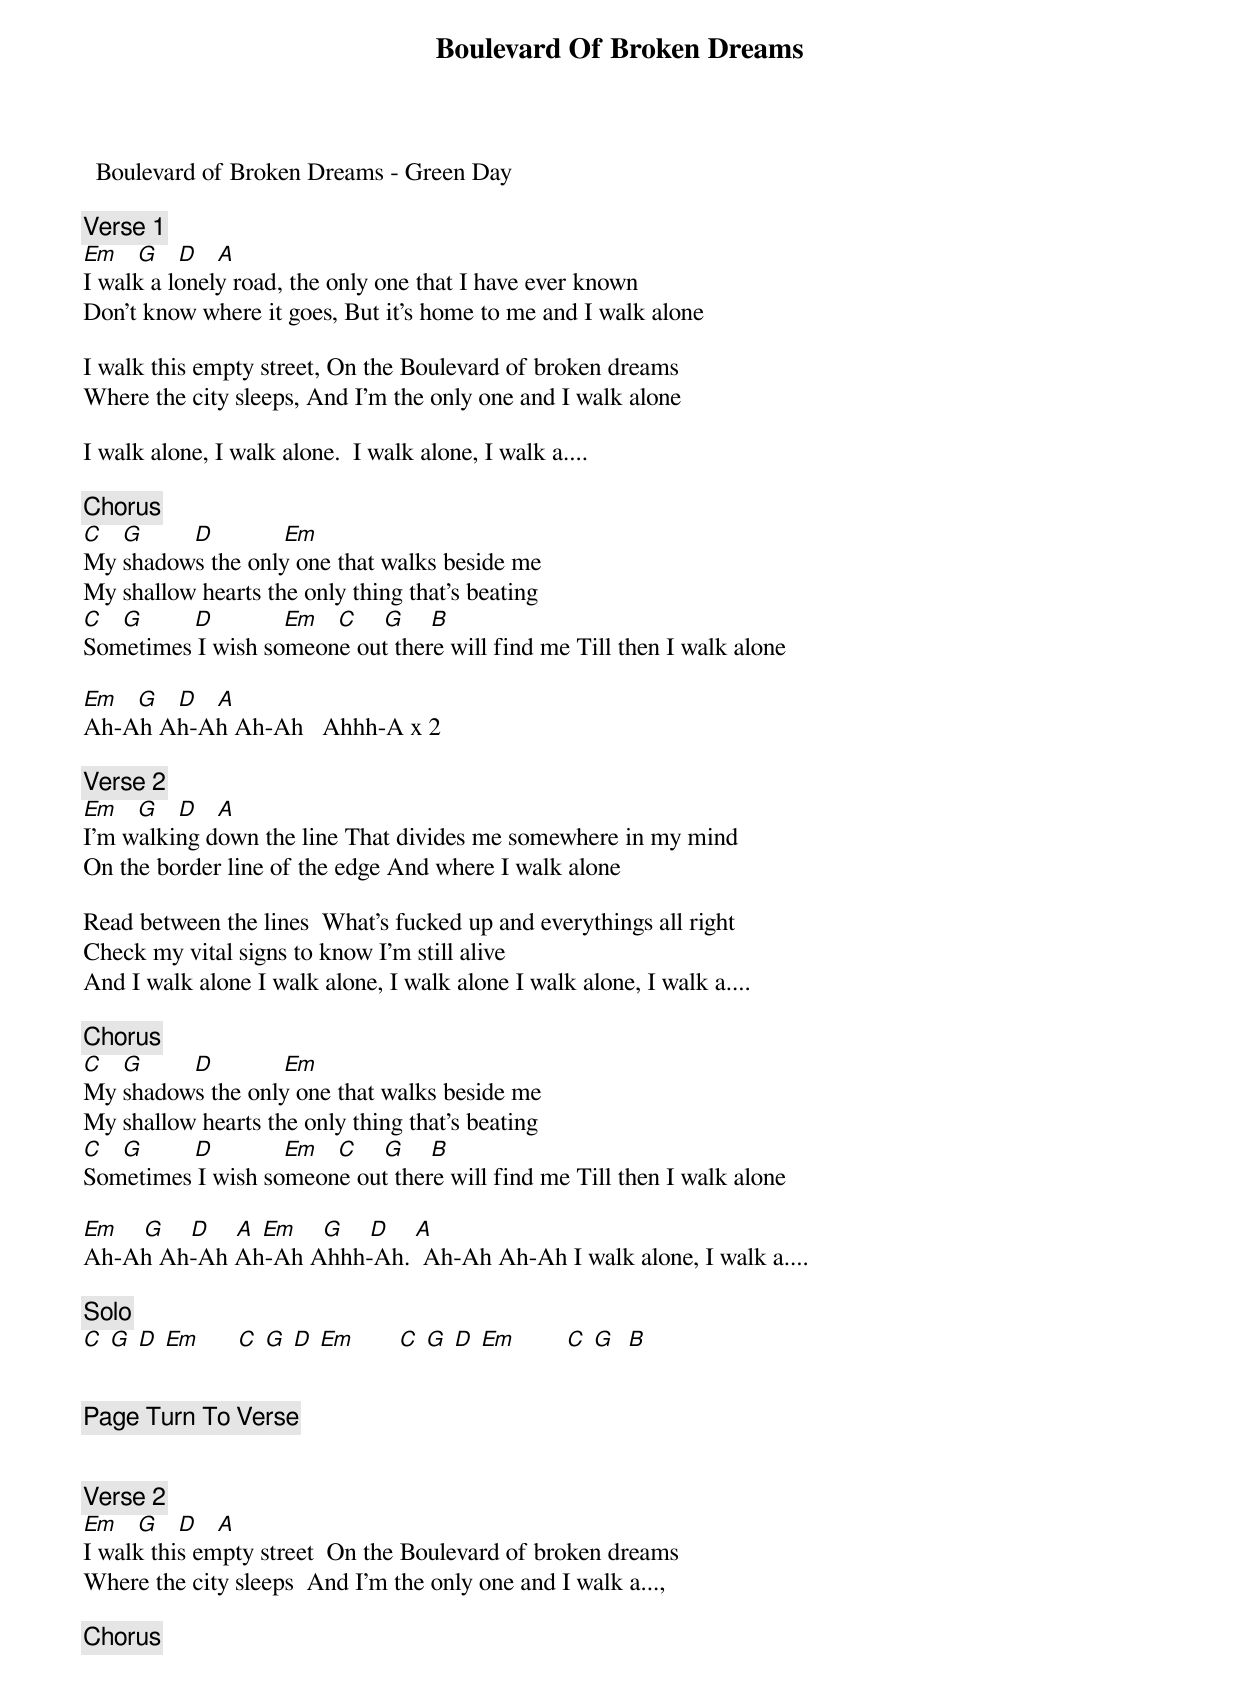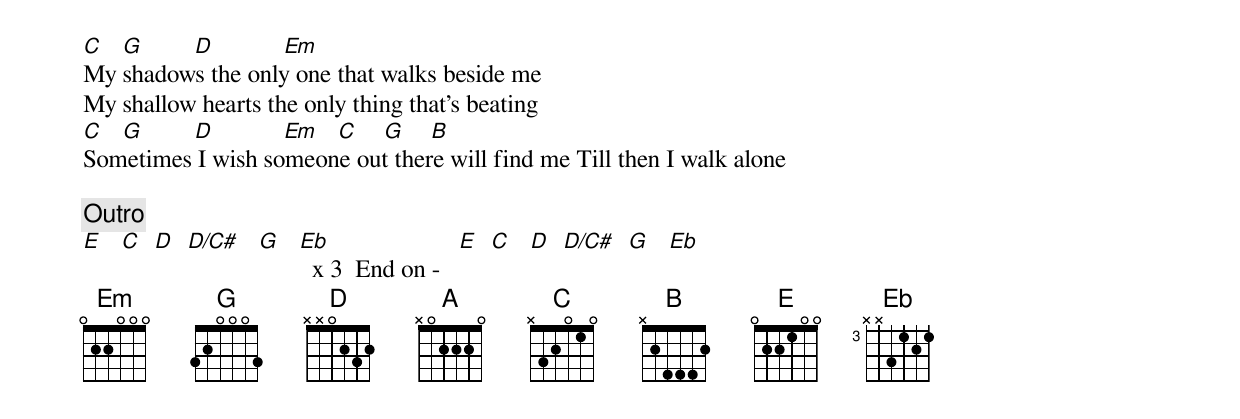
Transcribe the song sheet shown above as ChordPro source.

{title: Boulevard Of Broken Dreams}
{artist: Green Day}
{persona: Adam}
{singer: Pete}
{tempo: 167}
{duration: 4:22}
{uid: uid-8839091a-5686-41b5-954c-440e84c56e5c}
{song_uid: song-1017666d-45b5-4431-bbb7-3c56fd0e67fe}



  Boulevard of Broken Dreams - Green Day

{comment: Verse 1}
[Em]   [G]   [D]   [A]
I walk a lonely road, the only one that I have ever known
Don't know where it goes, But it's home to me and I walk alone

I walk this empty street, On the Boulevard of broken dreams
Where the city sleeps, And I'm the only one and I walk alone

I walk alone, I walk alone.		I walk alone, I walk a....

{comment: Chorus}
[C]  	[G]      		[D]          	[Em]
My shadows the only one that walks beside me
My shallow hearts the only thing that's beating
[C]  	[G]      		[D]          	[Em]			[C]   	[G]   	[B]
Sometimes I wish someone out there will find me	Till then I walk alone

[Em]   [G]   [D]   [A]
Ah-Ah Ah-Ah Ah-Ah   Ahhh-A x 2

{comment: Verse 2}
[Em]   [G]   [D]   [A]
I'm walking down the line	That divides me somewhere in my mind
On the border line of the edge	And where I walk alone

Read between the lines		What's fucked up and everythings all right
Check my vital signs to know I'm still alive
And I walk alone	I walk alone, I walk alone	I walk alone, I walk a....

{comment: Chorus}
[C]  	[G]      		[D]          	[Em]
My shadows the only one that walks beside me
My shallow hearts the only thing that's beating
[C]  	[G]      		[D]          	[Em]			[C]   	[G]   	[B]
Sometimes I wish someone out there will find me	Till then I walk alone

[Em]   	[G]   	[D]   	[A]	[Em]   	[G]   	[D]   	[A]
Ah-Ah Ah-Ah Ah-Ah Ahhh-Ah.  Ah-Ah Ah-Ah I walk alone, I walk a....

{comment: Solo}
[C] [G] [D] [Em]      [C] [G] [D] [Em]       [C] [G] [D] [Em]        [C] [G]  [B]


{comment: Page Turn To Verse}


{comment: Verse 2}
[Em]   [G]   [D]   [A]
I walk this empty street		On the Boulevard of broken dreams
Where the city sleeps		And I'm the only one and I walk a...,

{comment: Chorus}
[C]  	[G]      		[D]          	[Em]
My shadows the only one that walks beside me
My shallow hearts the only thing that's beating
[C]  	[G]      		[D]          	[Em]			[C]   	[G]   	[B]
Sometimes I wish someone out there will find me	Till then I walk alone

{comment: Outro}
[E]   [C]  [D]  [D/C#]   [G]   [Eb]  x 3		End on -   [E]  [C]   [D]  [D/C#]  [G]   [Eb]
